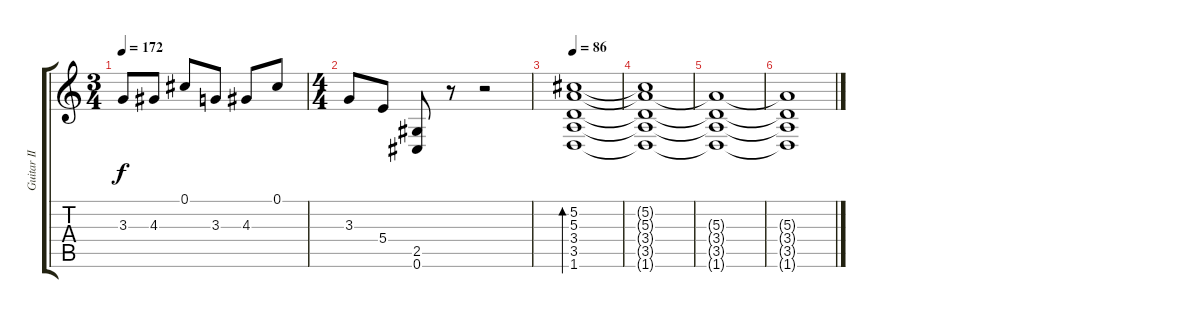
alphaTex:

\track ("Guitar II" "Guitar II") {instrument distortionguitar}
\staff {score tabs}
\tuning (Db4 Ab3 E3 B2 Gb2 Db2) {hide}
\ts (3 4)
\tempo 172
\clef g2
\ks c
3.3.8{dy f} 4.3.8 0.1.8 3.3.8 4.3.8 0.1.8 |
\ts (4 4)
3.3.8 5.4.8 (2.5 0.6).8 r.8 r.2 |
\tempo 86
(5.2 5.3 3.4 3.5 1.6).1{bd 120} |
(5.2{t} 5.3{t} 3.4{t} 3.5{t} 1.6{t}).1 |
(5.3{t} 3.4{t} 3.5{t} 1.6{t}).1 |
(5.3{t} 3.4{t} 3.5{t} 1.6{t}).1
